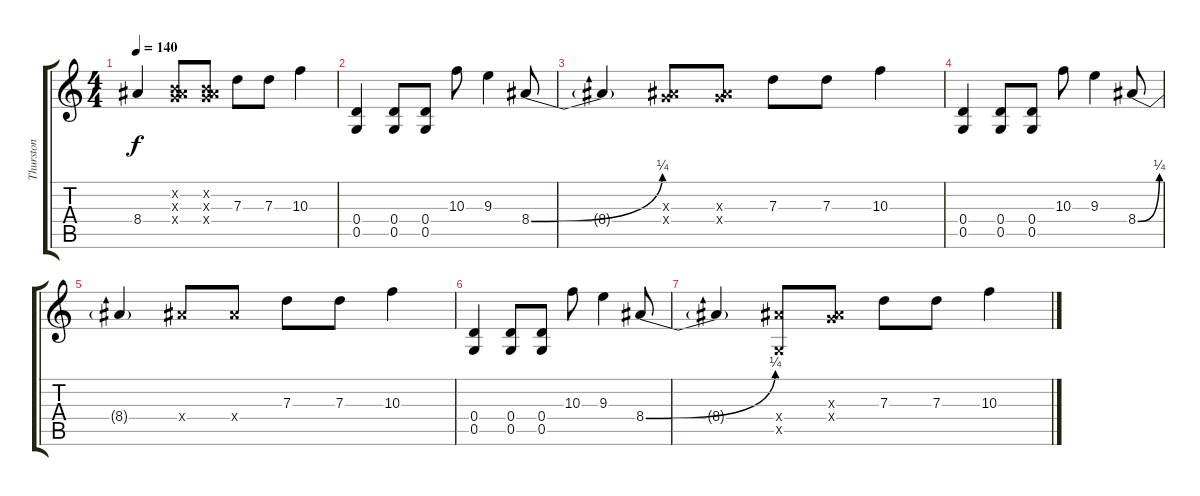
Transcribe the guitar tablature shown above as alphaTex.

\track ("Thurston" "Thurston") {instrument distortionguitar}
\staff {score tabs}
\tuning (E4 B3 G3 D3 G2 E2) {hide}
\ts (4 4)
\tempo 140
\clef g2
\ks c
8.4{t}.4{dy f} (0.2{x} 0.3{x} 8.4{x}).8 (0.2{x} 0.3{x} 8.4{x}).8 7.3.8 7.3.8 10.3.4 |
(0.4 0.5).4 (0.4 0.5).8 (0.4 0.5).8 10.3.8 9.3.4 8.4{be (bend 0 0 60 1)}.8 |
8.4{t}.4 (0.3{x} 8.4{x}).8 (0.3{x} 8.4{x}).8 7.3.8 7.3.8 10.3.4 |
(0.4 0.5).4 (0.4 0.5).8 (0.4 0.5).8 10.3.8 9.3.4 8.4{be (bend 0 0 60 1)}.8 |
8.4{t}.4 8.4{x}.8 8.4{x}.8 7.3.8 7.3.8 10.3.4 |
(0.4 0.5).4 (0.4 0.5).8 (0.4 0.5).8 10.3.8 9.3.4 8.4{be (bend 0 0 60 1)}.8 |
8.4{t}.4 (8.4{x} 0.5{x}).8 (0.3{x} 8.4{x}).8 7.3.8 7.3.8 10.3.4
